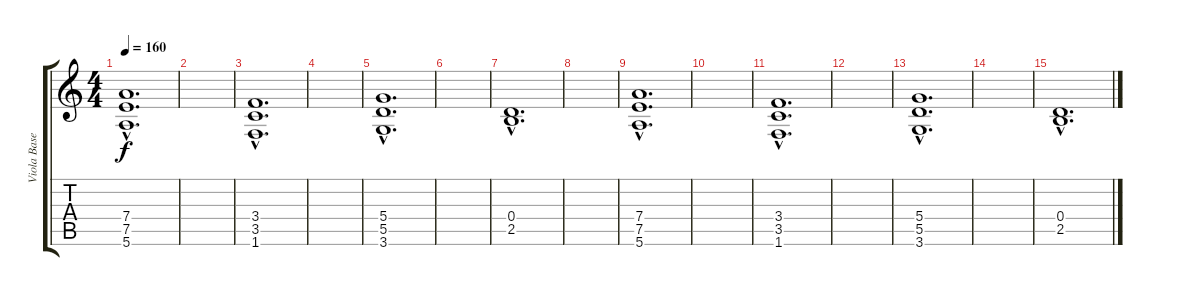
\track ("Viola Base" "Viola Base") {instrument distortionguitar}
\staff {score tabs}
\tuning (E4 B3 G3 D3 A2 E2) {hide}
\ts (4 4)
\tempo 160
\clef g2
\ks c
(7.4{hac} 7.5{hac} 5.6{hac}).1{d dy f instrument distortionguitar} |
|
(3.4{hac} 3.5{hac} 1.6{hac}).1{d} |
|
(5.4{hac} 5.5{hac} 3.6{hac}).1{d} |
|
(0.4{hac} 2.5{hac}).1{d} |
|
(7.4{hac} 7.5{hac} 5.6{hac}).1{d} |
|
(3.4{hac} 3.5{hac} 1.6{hac}).1{d} |
|
(5.4{hac} 5.5{hac} 3.6{hac}).1{d} |
|
(0.4{hac} 2.5{hac}).1{d}
